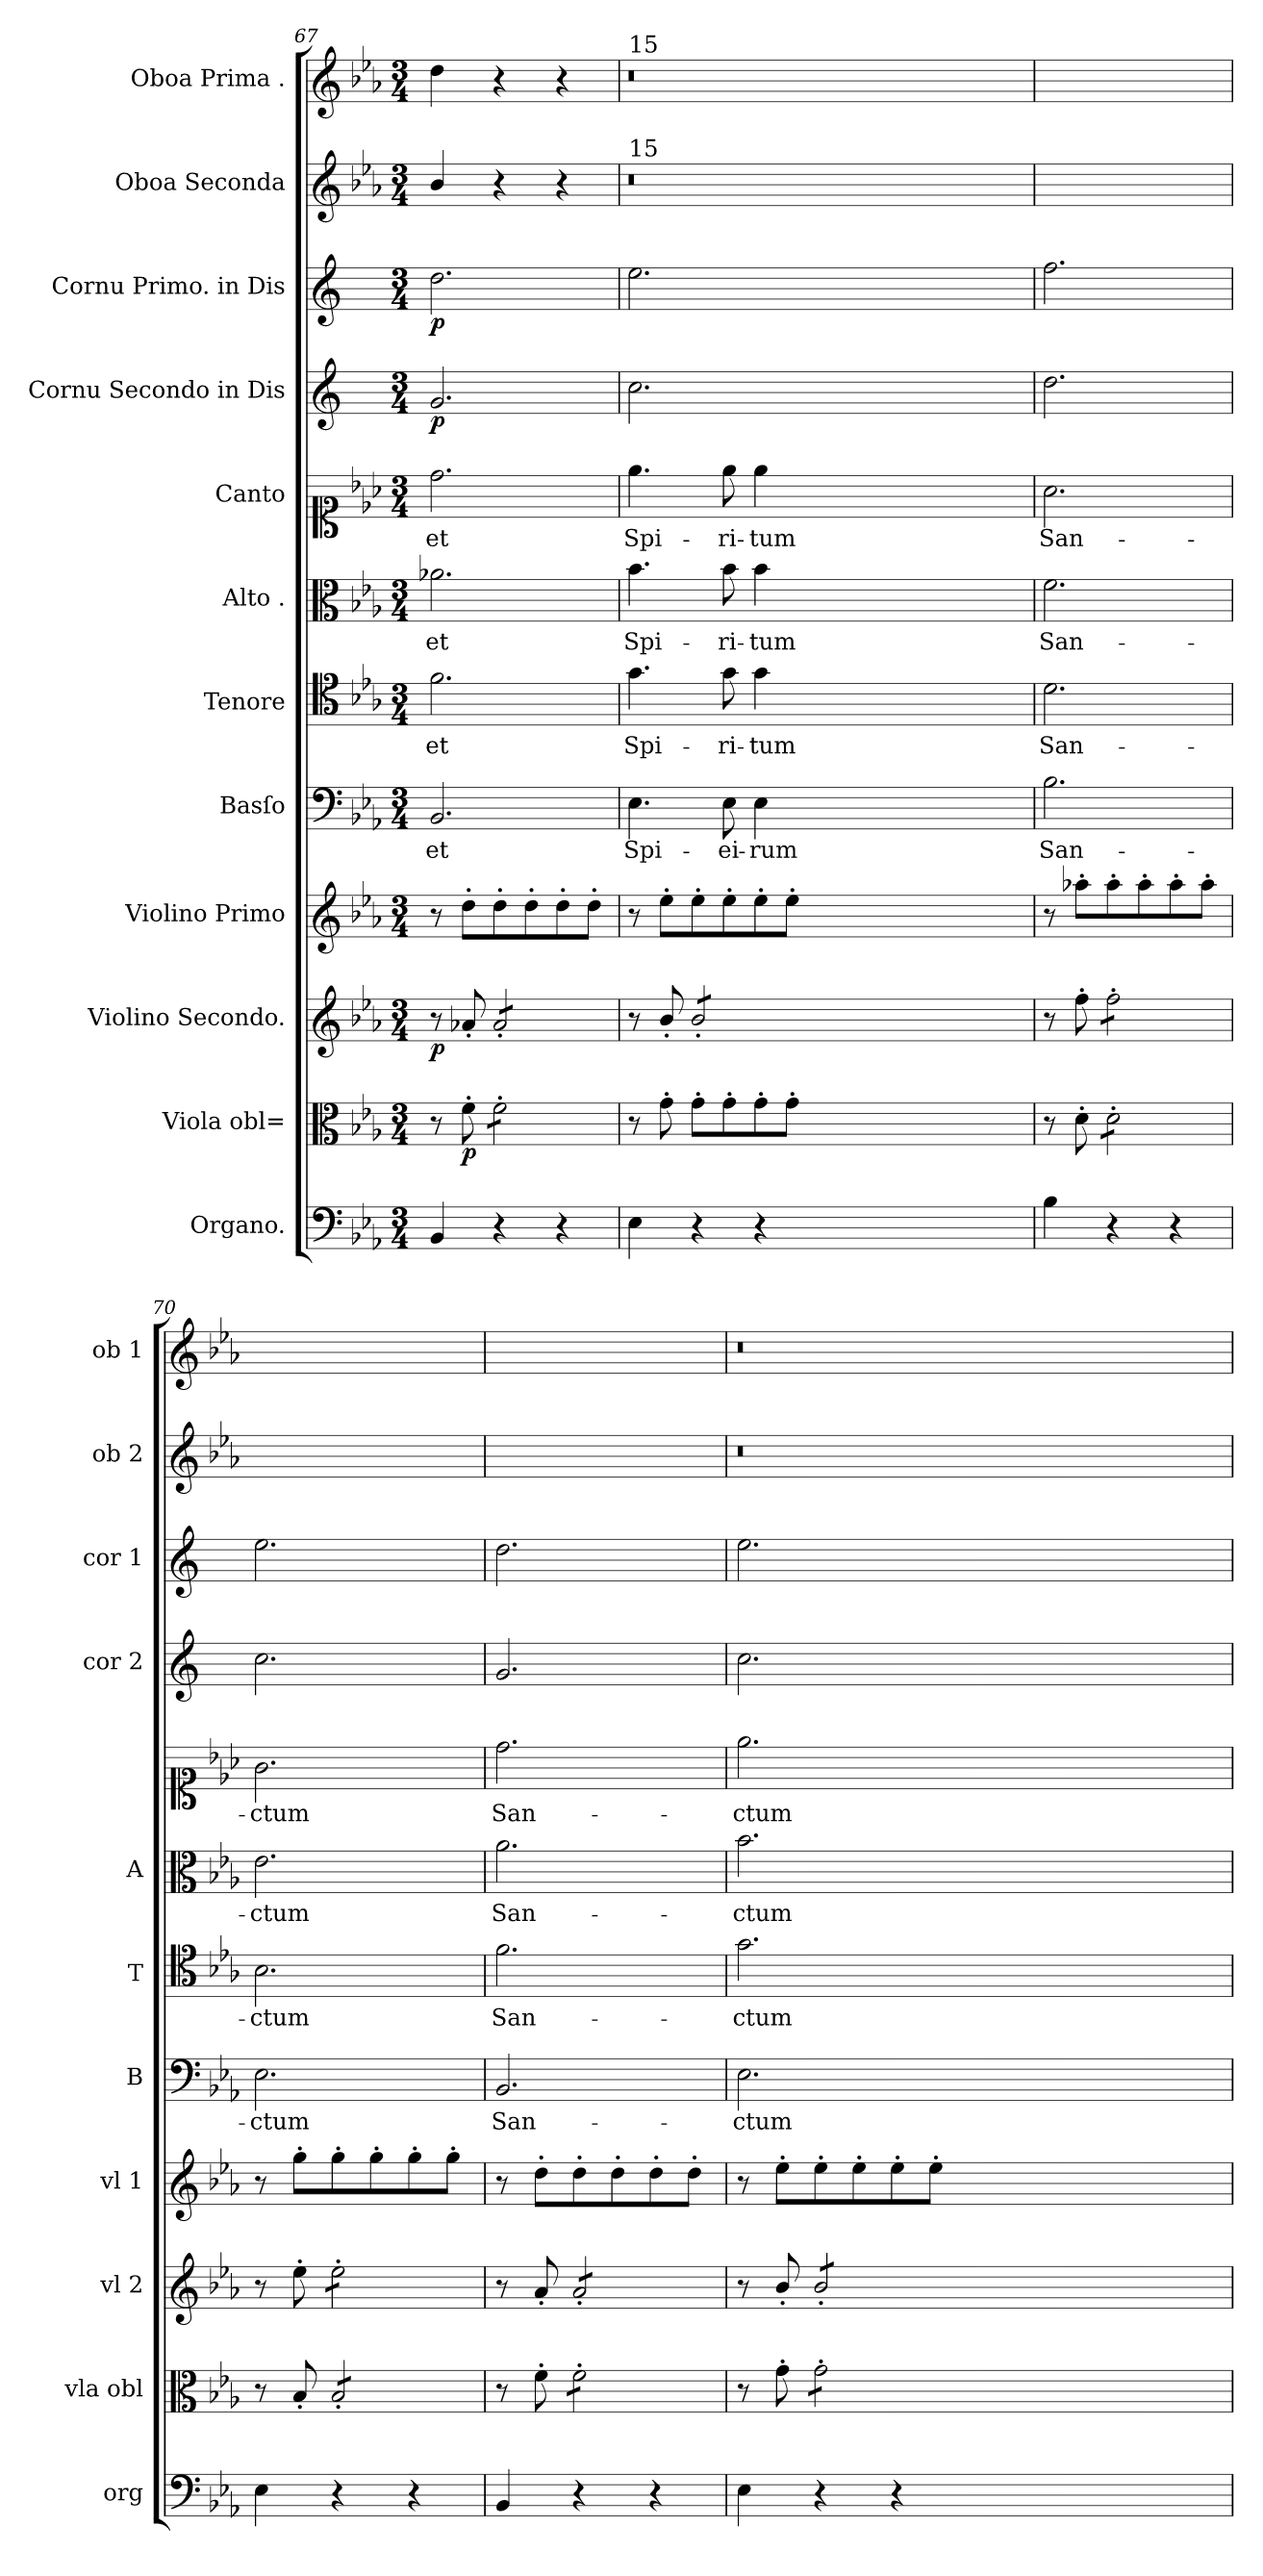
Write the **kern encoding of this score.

**kern	**kern	**dynam	**kern	**dynam	**kern	**dynam	**kern	**text	**kern	**text	**kern	**text	**kern	**text	**kern	**dynam	**kern	**dynam	**kern	**kern
*part12	*part11	*part11	*part10	*part10	*part9	*part9	*part8	*part8	*part7	*part7	*part6	*part6	*part5	*part5	*part4	*part4	*part3	*part3	*part2	*part1
*staff12	*staff11	*staff11	*staff10	*staff10	*staff9	*staff9	*staff8	*staff8	*staff7	*staff7	*staff6	*staff6	*staff5	*staff5	*staff4	*staff4	*staff3	*staff3	*staff2	*staff1
*I"Organo.	*I"Viola obl=	*	*I"Violino Secondo.	*	*I"Violino Primo	*	*I"Basſo	*	*I"Tenore	*	*I"Alto .	*	*I"Canto	*	*I"Cornu Secondo in Dis	*	*I"Cornu Primo. in Dis	*	*I"Oboa Seconda	*I"Oboa Prima .
*I'org	*I'vla obl	*	*I'vl 2	*	*I'vl 1	*	*I'B	*	*I'T	*	*I'A	*	*	*	*I'cor 2	*	*I'cor 1	*	*I'ob 2	*I'ob 1
*clefF4	*clefC3	*	*clefG2	*	*clefG2	*	*clefF4	*	*clefC4	*	*clefC3	*	*clefC1	*	*clefG2	*	*clefG2	*	*clefG2	*clefG2
*	*	*	*	*	*	*	*	*	*	*	*	*	*	*	*ITrd5c9	*	*ITrd5c9	*	*	*
*k[b-e-a-]	*k[b-e-a-]	*	*k[b-e-a-]	*	*k[b-e-a-]	*	*k[b-e-a-]	*	*k[b-e-a-]	*	*k[b-e-a-]	*	*k[b-e-a-]	*	*k[b-e-a-]	*	*k[b-e-a-]	*	*k[b-e-a-]	*k[b-e-a-]
*E-:	*E-:	*	*E-:	*	*E-:	*	*E-:	*	*E-:	*	*E-:	*	*E-:	*	*E-:	*	*E-:	*	*E-:	*E-:
*M3/4	*M3/4	*	*M3/4	*	*M3/4	*	*M3/4	*	*M3/4	*	*M3/4	*	*M3/4	*	*M3/4	*	*M3/4	*	*M3/4	*M3/4
=67	=67	=67	=67	=67	=67	=67	=67	=67	=67	=67	=67	=67	=67	=67	=67	=67	=67	=67	=67	=67
!	!	!	!	!LO:DY:b	!	!	!	!	!	!	!	!	!	!	!	!	!	!	!	!
4BB-/	8r	.	8r	p	8r	.	2.BB-/	et	2.f\	et	2.a-X\	et	2.dd\	et	2.B-/	p	2.f\	p	4b-/	4dd\
!	!	!	!	!	!	!LO:DY:b	!	!	!	!	!	!	!	!	!	!	!	!	!	!
.	8f'\	p	8a-X'/	.	8dd'\L	p&colon;	.	.	.	.	.	.	.	.	.	.	.	.	.	.
!	!	!	!LO:TX:b:t=....	!	!	!	!	!	!	!	!	!	!	!	!	!	!	!	!	!
!	!LO:TX:a:t=....	!	!	!	!	!	!	!	!	!	!	!	!	!	!	!	!	!	!	!
*	*tremolo	*	*	*	*	*	*	*	*	*	*	*	*	*	*	*	*	*	*	*
*	*	*	*tremolo	*	*	*	*	*	*	*	*	*	*	*	*	*	*	*	*	*
4r	8f'\L	.	8a-'/L	.	8dd'\	.	.	.	.	.	.	.	.	.	.	.	.	.	4r	4r
.	8f'\	.	8a-'/	.	8dd'\	.	.	.	.	.	.	.	.	.	.	.	.	.	.	.
4r	8f'\	.	8a-'/	.	8dd'\	.	.	.	.	.	.	.	.	.	.	.	.	.	4r	4r
.	8f'\J	.	8a-'/J	.	8dd'\J	.	.	.	.	.	.	.	.	.	.	.	.	.	.	.
*	*	*	*Xtremolo	*	*	*	*	*	*	*	*	*	*	*	*	*	*	*	*	*
*	*Xtremolo	*	*	*	*	*	*	*	*	*	*	*	*	*	*	*	*	*	*	*
=68	=68	=68	=68	=68	=68	=68	=68	=68	=68	=68	=68	=68	=68	=68	=68	=68	=68	=68	=68	=68
!	!	!	!	!	!	!	!	!	!	!	!	!	!	!	!	!	!	!	!	!LO:TX:a:t=15
!	!	!	!	!	!	!	!	!	!	!	!	!	!	!	!	!	!	!	!LO:TX:a:t=15	!
4E-\	8r	.	8r	.	8r	.	4.E-\	Spi-	4.g\	Spi-	4.b-\	Spi-	4.ee-\	Spi-	2.e-\	.	2.g\	.	0.r	0.r
.	8g'\	.	8b-'/	.	8ee-'\L	.	.	.	.	.	.	.	.	.	.	.	.	.	.	.
!	!	!	!LO:TX:b:t=....	!	!	!	!	!	!	!	!	!	!	!	!	!	!	!	!	!
*	*	*	*tremolo	*	*	*	*	*	*	*	*	*	*	*	*	*	*	*	*	*
4r	8g'\L	.	8b-'/L	.	8ee-'\	.	.	.	.	.	.	.	.	.	.	.	.	.	.	.
.	8g'\	.	8b-'/	.	8ee-'\	.	8E-\	-ei-	8g\	-ri-	8b-\	-ri-	8ee-\	-ri-	.	.	.	.	.	.
4r	8g'\	.	8b-'/	.	8ee-'\	.	4E-\	-rum	4g\	-tum	4b-\	-tum	4ee-\	-tum	.	.	.	.	.	.
.	8g'\J	.	8b-'/J	.	8ee-'\J	.	.	.	.	.	.	.	.	.	.	.	.	.	.	.
*	*	*	*Xtremolo	*	*	*	*	*	*	*	*	*	*	*	*	*	*	*	*	*
0ryy	0ryy	.	0ryy	.	0ryy	.	0ryy	.	0ryy	.	0ryy	.	0ryy	.	0ryy	.	0ryy	.	.	.
4ryy	4ryy	.	4ryy	.	4ryy	.	4ryy	.	4ryy	.	4ryy	.	4ryy	.	4ryy	.	4ryy	.	.	.
=69	=69	=69	=69	=69	=69	=69	=69	=69	=69	=69	=69	=69	=69	=69	=69	=69	=69	=69	=69	=69
4B-\	8r	.	8r	.	8r	.	2.B-\	San-	2.d\	San-	2.f\	San-	2.a-\	San-	2.f\	.	2.a-\	.	2.ryy	2.ryy
.	8d'\	.	8ff'\	.	8aa-X'\L	.	.	.	.	.	.	.	.	.	.	.	.	.	.	.
!	!	!	!LO:TX:a:t=....	!	!	!	!	!	!	!	!	!	!	!	!	!	!	!	!	!
!	!LO:TX:a:t=....	!	!	!	!	!	!	!	!	!	!	!	!	!	!	!	!	!	!	!
*	*tremolo	*	*	*	*	*	*	*	*	*	*	*	*	*	*	*	*	*	*	*
*	*	*	*tremolo	*	*	*	*	*	*	*	*	*	*	*	*	*	*	*	*	*
4r	8d'\L	.	8ff'\L	.	8aa-'\	.	.	.	.	.	.	.	.	.	.	.	.	.	.	.
.	8d'\	.	8ff'\	.	8aa-'\	.	.	.	.	.	.	.	.	.	.	.	.	.	.	.
4r	8d'\	.	8ff'\	.	8aa-'\	.	.	.	.	.	.	.	.	.	.	.	.	.	.	.
.	8d'\J	.	8ff'\J	.	8aa-'\J	.	.	.	.	.	.	.	.	.	.	.	.	.	.	.
*	*	*	*Xtremolo	*	*	*	*	*	*	*	*	*	*	*	*	*	*	*	*	*
*	*Xtremolo	*	*	*	*	*	*	*	*	*	*	*	*	*	*	*	*	*	*	*
=70	=70	=70	=70	=70	=70	=70	=70	=70	=70	=70	=70	=70	=70	=70	=70	=70	=70	=70	=70	=70
4E-\	8r	.	8r	.	8r	.	2.E-\	-ctum	2.B-\	-ctum	2.e-\	-ctum	2.g\	-ctum	2.e-\	.	2.g\	.	2.ryy	2.ryy
.	8B-'/	.	8ee-'\	.	8gg'\L	.	.	.	.	.	.	.	.	.	.	.	.	.	.	.
!	!	!	!LO:TX:a:t=....	!	!	!	!	!	!	!	!	!	!	!	!	!	!	!	!	!
!	!LO:TX:b:t=....	!	!	!	!	!	!	!	!	!	!	!	!	!	!	!	!	!	!	!
*	*tremolo	*	*	*	*	*	*	*	*	*	*	*	*	*	*	*	*	*	*	*
*	*	*	*tremolo	*	*	*	*	*	*	*	*	*	*	*	*	*	*	*	*	*
4r	8B-'/L	.	8ee-'\L	.	8gg'\	.	.	.	.	.	.	.	.	.	.	.	.	.	.	.
.	8B-'/	.	8ee-'\	.	8gg'\	.	.	.	.	.	.	.	.	.	.	.	.	.	.	.
4r	8B-'/	.	8ee-'\	.	8gg'\	.	.	.	.	.	.	.	.	.	.	.	.	.	.	.
.	8B-'/J	.	8ee-'\J	.	8gg'\J	.	.	.	.	.	.	.	.	.	.	.	.	.	.	.
*	*	*	*Xtremolo	*	*	*	*	*	*	*	*	*	*	*	*	*	*	*	*	*
*	*Xtremolo	*	*	*	*	*	*	*	*	*	*	*	*	*	*	*	*	*	*	*
=71	=71	=71	=71	=71	=71	=71	=71	=71	=71	=71	=71	=71	=71	=71	=71	=71	=71	=71	=71	=71
!	!	!	!	!	!	!	!	!LO:LY:i	!	!LO:LY:i	!	!	!	!	!	!	!	!	!	!
4BB-/	8r	.	8r	.	8r	.	2.BB-/	San-	2.f\	San-	2.a-\	San-	2.dd\	San-	2.B-/	.	2.f\	.	2.ryy	2.ryy
.	8f'\	.	8a-'/	.	8dd'\L	.	.	.	.	.	.	.	.	.	.	.	.	.	.	.
!	!	!	!LO:TX:b:t=....	!	!	!	!	!	!	!	!	!	!	!	!	!	!	!	!	!
!	!LO:TX:a:t=....	!	!	!	!	!	!	!	!	!	!	!	!	!	!	!	!	!	!	!
*	*tremolo	*	*	*	*	*	*	*	*	*	*	*	*	*	*	*	*	*	*	*
*	*	*	*tremolo	*	*	*	*	*	*	*	*	*	*	*	*	*	*	*	*	*
4r	8f'\L	.	8a-'/L	.	8dd'\	.	.	.	.	.	.	.	.	.	.	.	.	.	.	.
.	8f'\	.	8a-'/	.	8dd'\	.	.	.	.	.	.	.	.	.	.	.	.	.	.	.
4r	8f'\	.	8a-'/	.	8dd'\	.	.	.	.	.	.	.	.	.	.	.	.	.	.	.
.	8f'\J	.	8a-'/J	.	8dd'\J	.	.	.	.	.	.	.	.	.	.	.	.	.	.	.
*	*	*	*Xtremolo	*	*	*	*	*	*	*	*	*	*	*	*	*	*	*	*	*
*	*Xtremolo	*	*	*	*	*	*	*	*	*	*	*	*	*	*	*	*	*	*	*
=72	=72	=72	=72	=72	=72	=72	=72	=72	=72	=72	=72	=72	=72	=72	=72	=72	=72	=72	=72	=72
!	!	!	!	!	!	!	!	!LO:LY:i	!	!LO:LY:i	!	!	!	!	!	!	!	!	!	!
4E-\	8r	.	8r	.	8r	.	2.E-\	-ctum	2.g\	-ctum	2.b-\	-ctum	2.ee-\	-ctum	2.e-\	.	2.g\	.	0.r	0.r
.	8g'\	.	8b-'/	.	8ee-'\L	.	.	.	.	.	.	.	.	.	.	.	.	.	.	.
!	!	!	!LO:TX:b:t=....	!	!	!	!	!	!	!	!	!	!	!	!	!	!	!	!	!
!	!LO:TX:a:t=....	!	!	!	!	!	!	!	!	!	!	!	!	!	!	!	!	!	!	!
*	*tremolo	*	*	*	*	*	*	*	*	*	*	*	*	*	*	*	*	*	*	*
*	*	*	*tremolo	*	*	*	*	*	*	*	*	*	*	*	*	*	*	*	*	*
4r	8g'\L	.	8b-'/L	.	8ee-'\	.	.	.	.	.	.	.	.	.	.	.	.	.	.	.
.	8g'\	.	8b-'/	.	8ee-'\	.	.	.	.	.	.	.	.	.	.	.	.	.	.	.
4r	8g'\	.	8b-'/	.	8ee-'\	.	.	.	.	.	.	.	.	.	.	.	.	.	.	.
.	8g'\J	.	8b-'/J	.	8ee-'\J	.	.	.	.	.	.	.	.	.	.	.	.	.	.	.
*	*	*	*Xtremolo	*	*	*	*	*	*	*	*	*	*	*	*	*	*	*	*	*
*	*Xtremolo	*	*	*	*	*	*	*	*	*	*	*	*	*	*	*	*	*	*	*
0ryy	0ryy	.	0ryy	.	0ryy	.	0ryy	.	0ryy	.	0ryy	.	0ryy	.	0ryy	.	0ryy	.	.	.
4ryy	4ryy	.	4ryy	.	4ryy	.	4ryy	.	4ryy	.	4ryy	.	4ryy	.	4ryy	.	4ryy	.	.	.
=	=	=	=	=	=	=	=	=	=	=	=	=	=	=	=	=	=	=	=	=
*-	*-	*-	*-	*-	*-	*-	*-	*-	*-	*-	*-	*-	*-	*-	*-	*-	*-	*-	*-	*-
